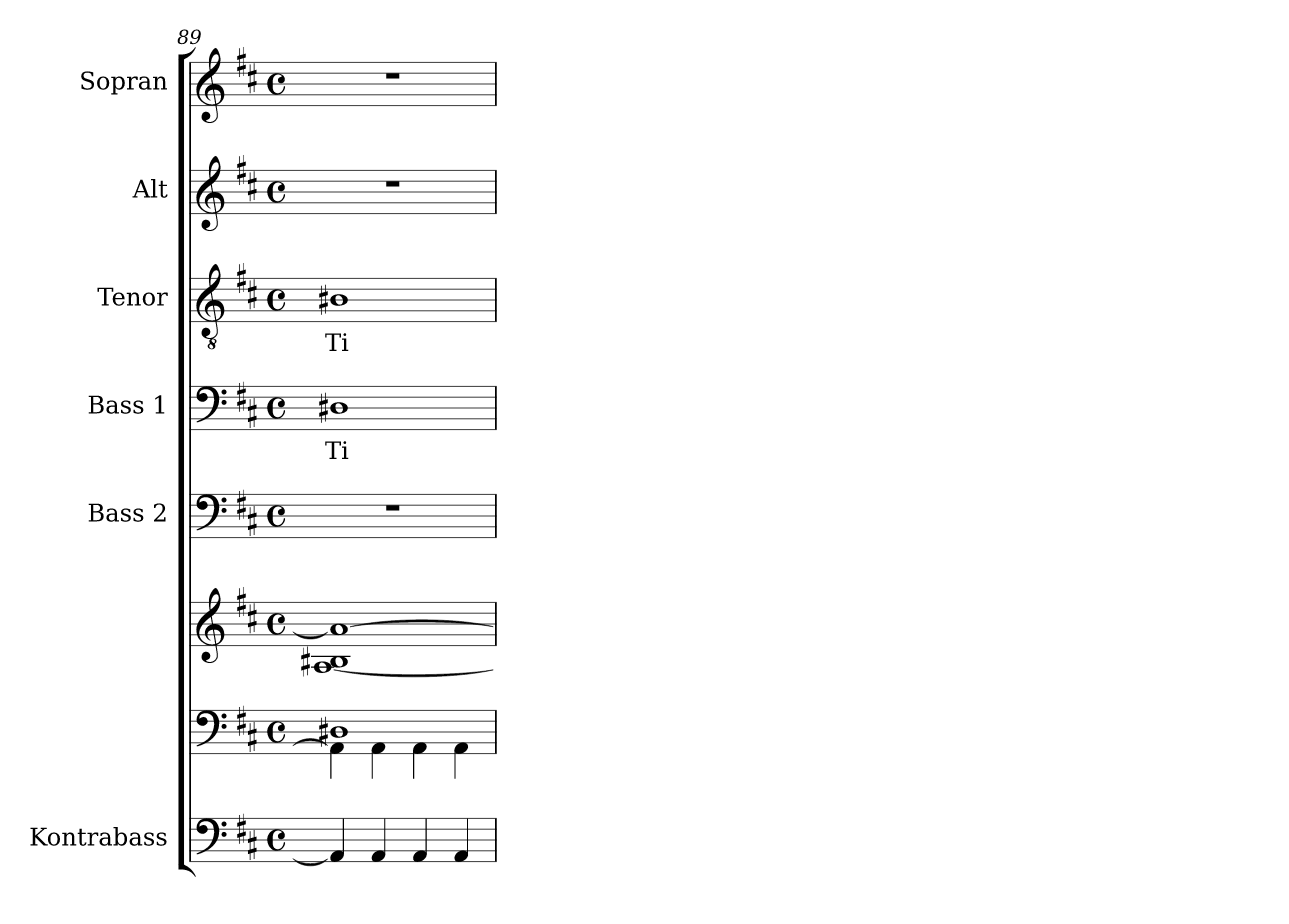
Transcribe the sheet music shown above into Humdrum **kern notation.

**kern	**kern	**kern	**kern	**kern	**text	**kern	**text	**kern	**kern
*part7	*part6	*part6	*part5	*part4	*part4	*part3	*part3	*part2	*part1
*staff8	*staff7	*staff6	*staff5	*staff4	*staff4	*staff3	*staff3	*staff2	*staff1
*I"Kontrabass	*	*	*I"Bass 2	*I"Bass 1	*	*I"Tenor	*	*I"Alt	*I"Sopran
*I'Kb.	*	*	*I'B. 2	*I'B. 1	*	*I'T.	*	*I'A.	*I'S.
*clefF4	*clefF4	*clefG2	*clefF4	*clefF4	*	*clefGv2	*	*clefG2	*clefG2
*ITrd7c12	*	*	*	*	*	*	*	*	*
*k[f#c#]	*k[f#c#]	*k[f#c#]	*k[f#c#]	*k[f#c#]	*	*k[f#c#]	*	*k[f#c#]	*k[f#c#]
*D:	*D:	*D:	*D:	*D:	*	*D:	*	*D:	*D:
*M4/4	*M4/4	*M4/4	*M4/4	*M4/4	*	*M4/4	*	*M4/4	*M4/4
*met(c)	*met(c)	*met(c)	*met(c)	*met(c)	*	*met(c)	*	*met(c)	*met(c)
=89	=89	=89	=89	=89	=89	=89	=89	=89	=89
*	*^	*^	*	*	*	*	*	*	*
!	!	!	!	!	!	!	!LO:LY:b	!	!LO:LY:b	!	!
4AAA/]	1D#X	4AA\]	1a_	[<1A 1B#X	1r	1D#X	Ti-	1B#X	Ti-	1r	1r
4AAA/	.	4AA\	.	.	.	.	.	.	.	.	.
4AAA/	.	4AA\	.	.	.	.	.	.	.	.	.
4AAA/	.	4AA\	.	.	.	.	.	.	.	.	.
*	*v	*v	*	*	*	*	*	*	*	*	*
*	*	*v	*v	*	*	*	*	*	*	*
=	=	=	=	=	=	=	=	=	=
*-	*-	*-	*-	*-	*-	*-	*-	*-	*-
